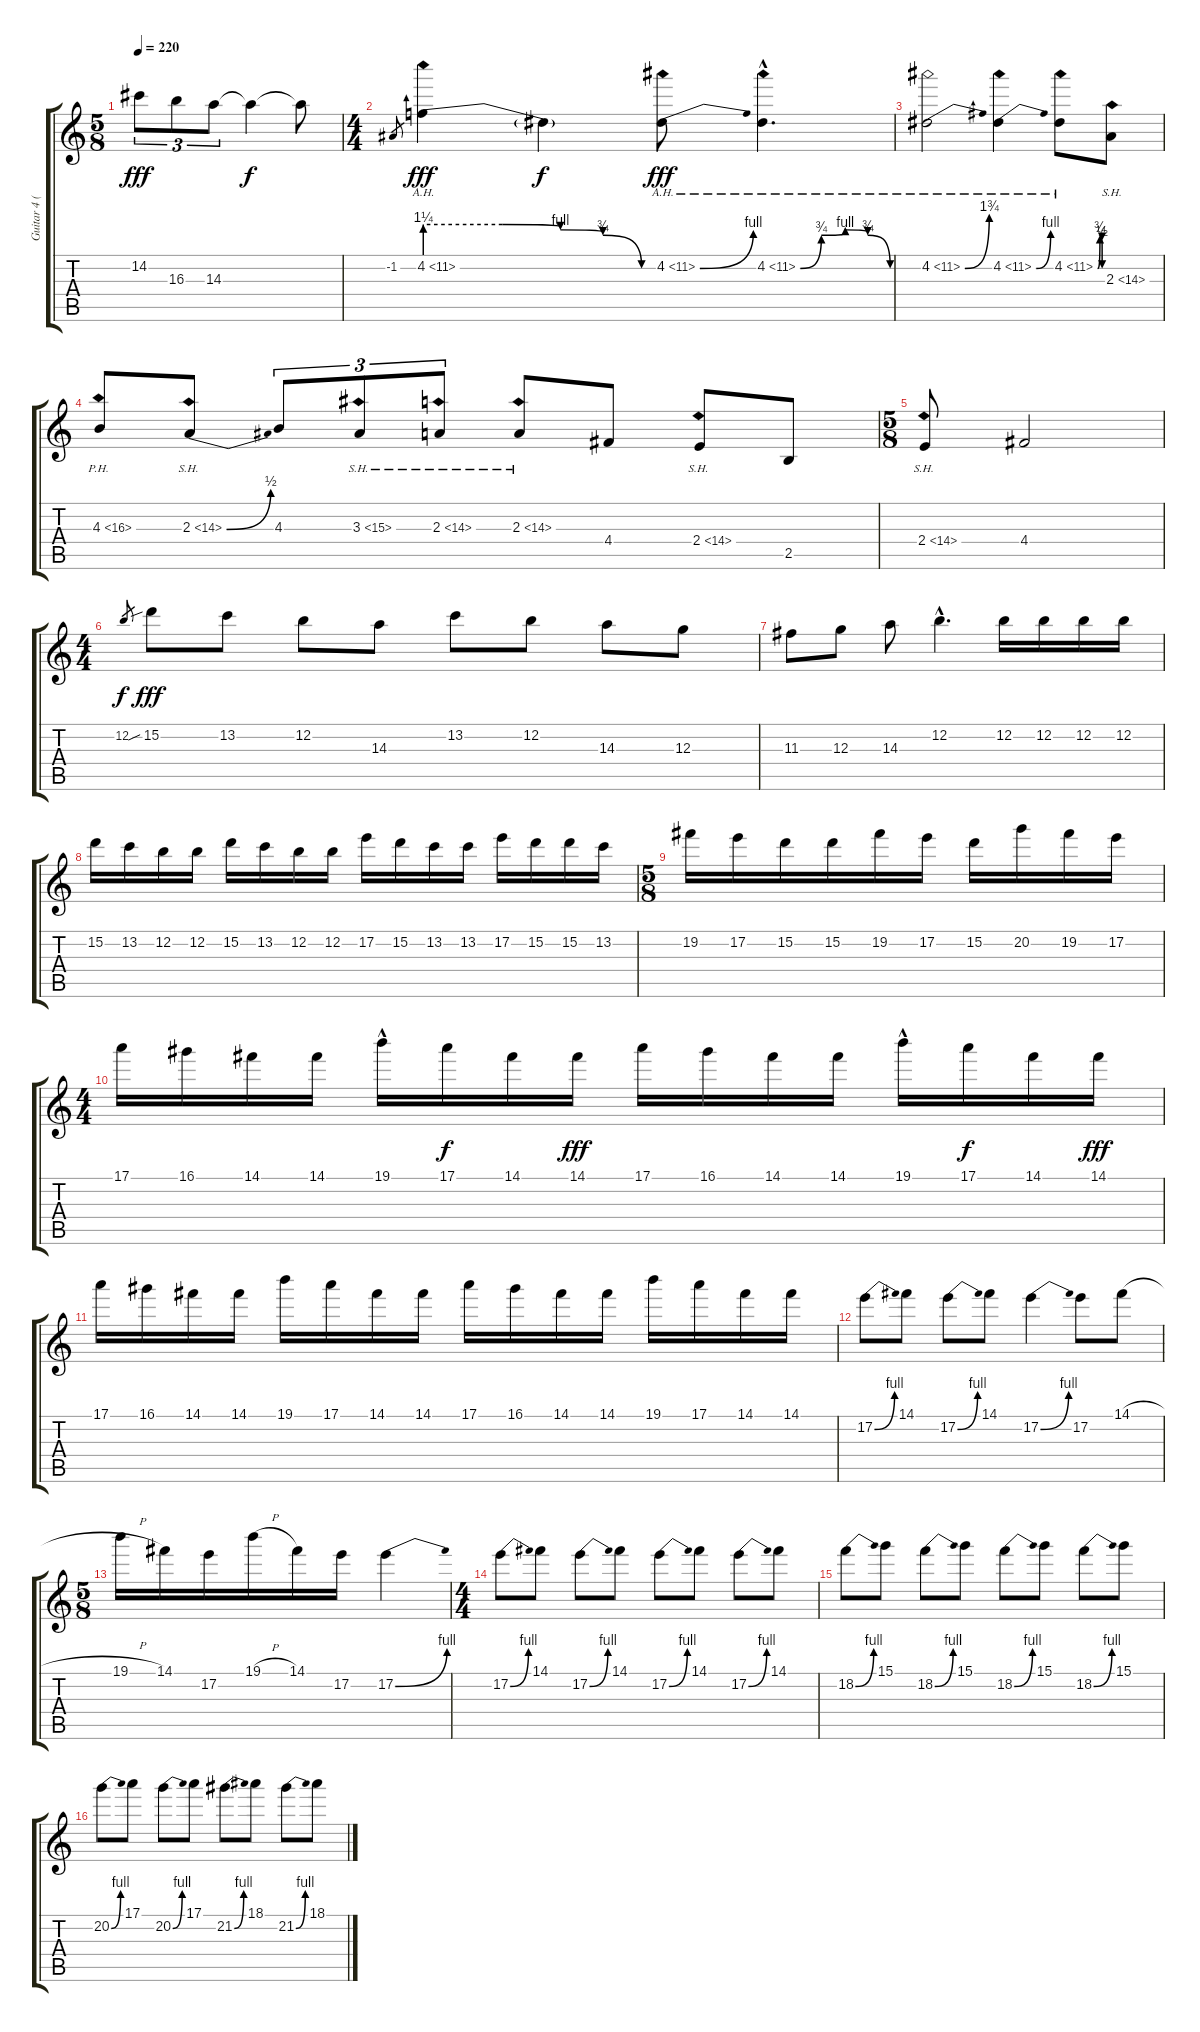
\track ("Guitar 4 (solo)" "Guitar 4 (") {instrument distortionguitar}
\staff {score tabs}
\tuning (E4 B3 G3 D3 A2 E2) {hide}
\ts (5 8)
\tempo 220
\clef g2
\ks c
14.2.8{tu (3 2) dy fff} 16.3.8{tu (3 2)} 14.3.8{tu (3 2)} 14.3{t}.4{dy f} 14.3{t}.8 |
\ts (4 4)
-1.2.8{gr} 4.2{be (custom 0 5 20 5 35 4 46 3 56 0 60 0) ah 7}.4{dy fff} 4.2{t}.4{dy f} 4.2{be (bend 0 0 60 4) ah 7}.8{dy fff} 4.2{be (custom 0 0 14 3 30 4 45 3 60 0) ah 7 hac}.4{d} |
4.2{be (bend 0 0 60 7) ah 7}.2 4.2{be (bend 0 0 60 4) ah 7}.4 4.2{be (custom 0 0 30 3 58 2 60 0) ah 7}.8 2.3{sh 12}.8 |
4.3{ph 12}.8 2.3{be (bend 0 0 60 2) sh 12}.8 4.3.8{tu (3 2)} 3.3{sh 12}.8{tu (3 2)} 2.3{sh 12}.8{tu (3 2)} 2.3{sh 12}.8 4.4.8 2.4{sh 12}.8 2.5.8 |
\ts (5 8)
2.4{sh 12}.8 4.4.2 |
\ts (4 4)
12.2.8{gr dy f} 15.2{sib}.8{dy fff} 13.2.8 12.2.8 14.3.8 13.2.8 12.2.8 14.3.8 12.3.8 |
11.3.8 12.3.8 14.3.8 12.2{hac}.4{d} 12.2.16 12.2.16 12.2.16 12.2.16 |
15.2.16 13.2.16 12.2.16 12.2.16 15.2.16 13.2.16 12.2.16 12.2.16 17.2.16 15.2.16 13.2.16 13.2.16 17.2.16 15.2.16 15.2.16 13.2.16 |
\ts (5 8)
19.2.16 17.2.16 15.2.16 15.2.16 19.2.16 17.2.16 15.2.16 20.2.16 19.2.16 17.2.16 |
\ts (4 4)
17.1.16 16.1.16 14.1.16 14.1.16 19.1{hac}.16 17.1.16{dy f} 14.1.16 14.1.16{dy fff} 17.1.16 16.1.16 14.1.16 14.1.16 19.1{hac}.16 17.1.16{dy f} 14.1.16 14.1.16{dy fff} |
17.1.16 16.1.16 14.1.16 14.1.16 19.1.16 17.1.16 14.1.16 14.1.16 17.1.16 16.1.16 14.1.16 14.1.16 19.1.16 17.1.16 14.1.16 14.1.16 |
17.2{be (bend 0 0 60 4)}.8 14.1.8 17.2{be (bend 0 0 60 4)}.8 14.1.8 17.2{be (bend 0 0 60 4)}.4 17.2.8 14.1{h}.8 |
\ts (5 8)
19.1{h}.16 14.1.16 17.2.16 19.1{h}.16 14.1.16 17.2.16 17.2{be (bend 0 0 60 4)}.4 |
\ts (4 4)
17.2{be (bend 0 0 60 4)}.8 14.1.8 17.2{be (bend 0 0 60 4)}.8 14.1.8 17.2{be (bend 0 0 60 4)}.8 14.1.8 17.2{be (bend 0 0 60 4)}.8 14.1.8 |
18.2{be (bend 0 0 60 4)}.8 15.1.8 18.2{be (bend 0 0 60 4)}.8 15.1.8 18.2{be (bend 0 0 60 4)}.8 15.1.8 18.2{be (bend 0 0 60 4)}.8 15.1.8 |
20.2{be (bend 0 0 60 4)}.8 17.1.8 20.2{be (bend 0 0 60 4)}.8 17.1.8 21.2{be (bend 0 0 60 4)}.8 18.1.8 21.2{be (bend 0 0 60 4)}.8 18.1.8
